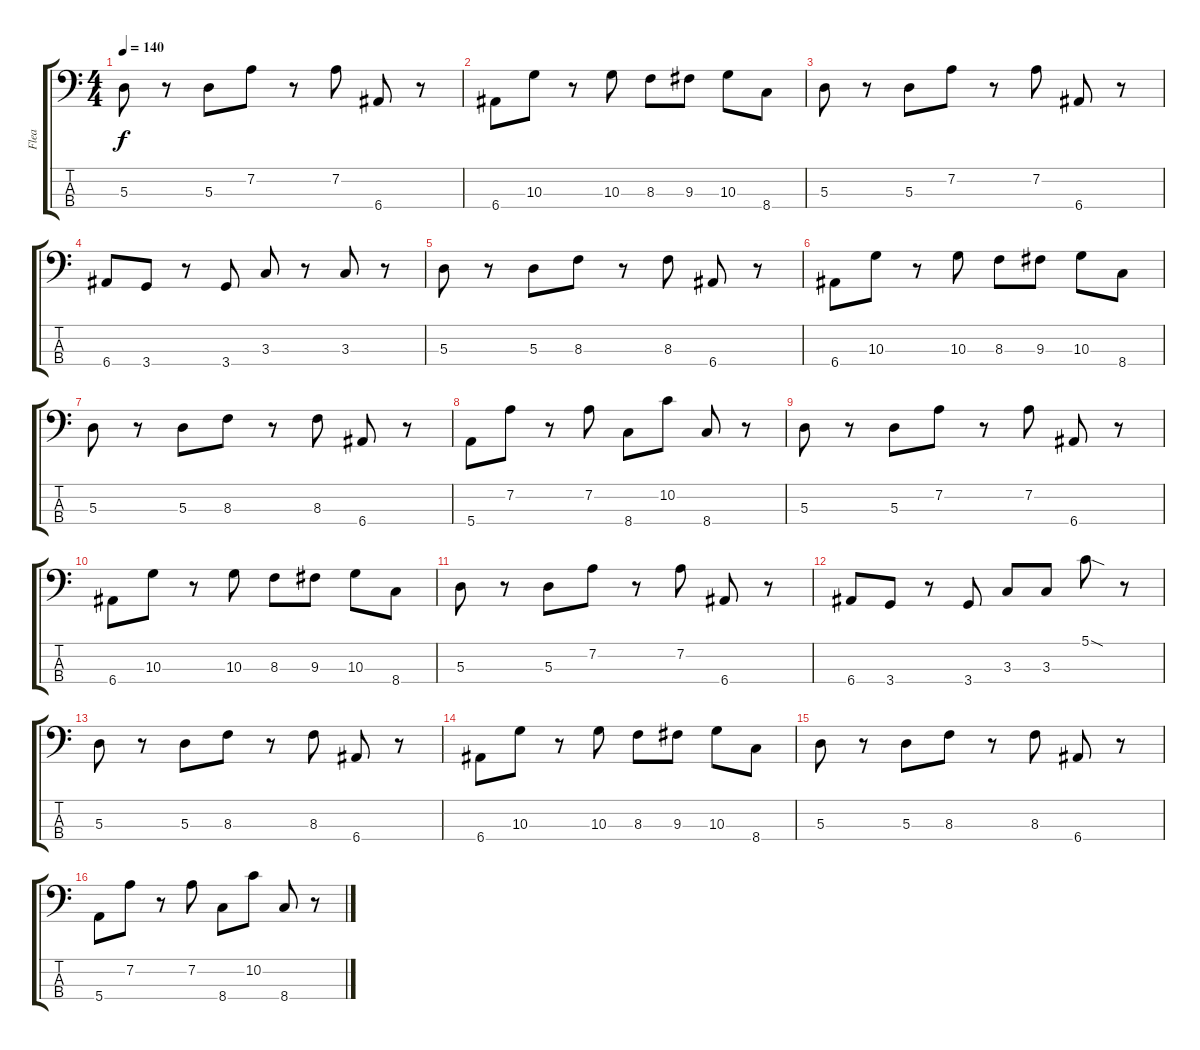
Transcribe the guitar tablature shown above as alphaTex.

\track ("Flea" "Flea") {instrument electricbassfinger}
\staff {score tabs}
\tuning (G2 D2 A1 E1) {hide}
\ts (4 4)
\tempo 140
\clef f4
\ks c
5.3.8{dy f} r.8 5.3.8 7.2.8 r.8 7.2.8 6.4.8 r.8 |
6.4.8 10.3.8 r.8 10.3.8 8.3.8 9.3.8 10.3.8 8.4.8 |
5.3.8 r.8 5.3.8 7.2.8 r.8 7.2.8 6.4.8 r.8 |
6.4.8 3.4.8 r.8 3.4.8 3.3.8 r.8 3.3.8 r.8 |
5.3.8 r.8 5.3.8 8.3.8 r.8 8.3.8 6.4.8 r.8 |
6.4.8 10.3.8 r.8 10.3.8 8.3.8 9.3.8 10.3.8 8.4.8 |
5.3.8 r.8 5.3.8 8.3.8 r.8 8.3.8 6.4.8 r.8 |
5.4.8 7.2.8 r.8 7.2.8 8.4.8 10.2.8 8.4.8 r.8 |
5.3.8 r.8 5.3.8 7.2.8 r.8 7.2.8 6.4.8 r.8 |
6.4.8 10.3.8 r.8 10.3.8 8.3.8 9.3.8 10.3.8 8.4.8 |
5.3.8 r.8 5.3.8 7.2.8 r.8 7.2.8 6.4.8 r.8 |
6.4.8 3.4.8 r.8 3.4.8 3.3.8 3.3.8 5.1{sod}.8 r.8 |
5.3.8 r.8 5.3.8 8.3.8 r.8 8.3.8 6.4.8 r.8 |
6.4.8 10.3.8 r.8 10.3.8 8.3.8 9.3.8 10.3.8 8.4.8 |
5.3.8 r.8 5.3.8 8.3.8 r.8 8.3.8 6.4.8 r.8 |
5.4.8 7.2.8 r.8 7.2.8 8.4.8 10.2.8 8.4.8 r.8
